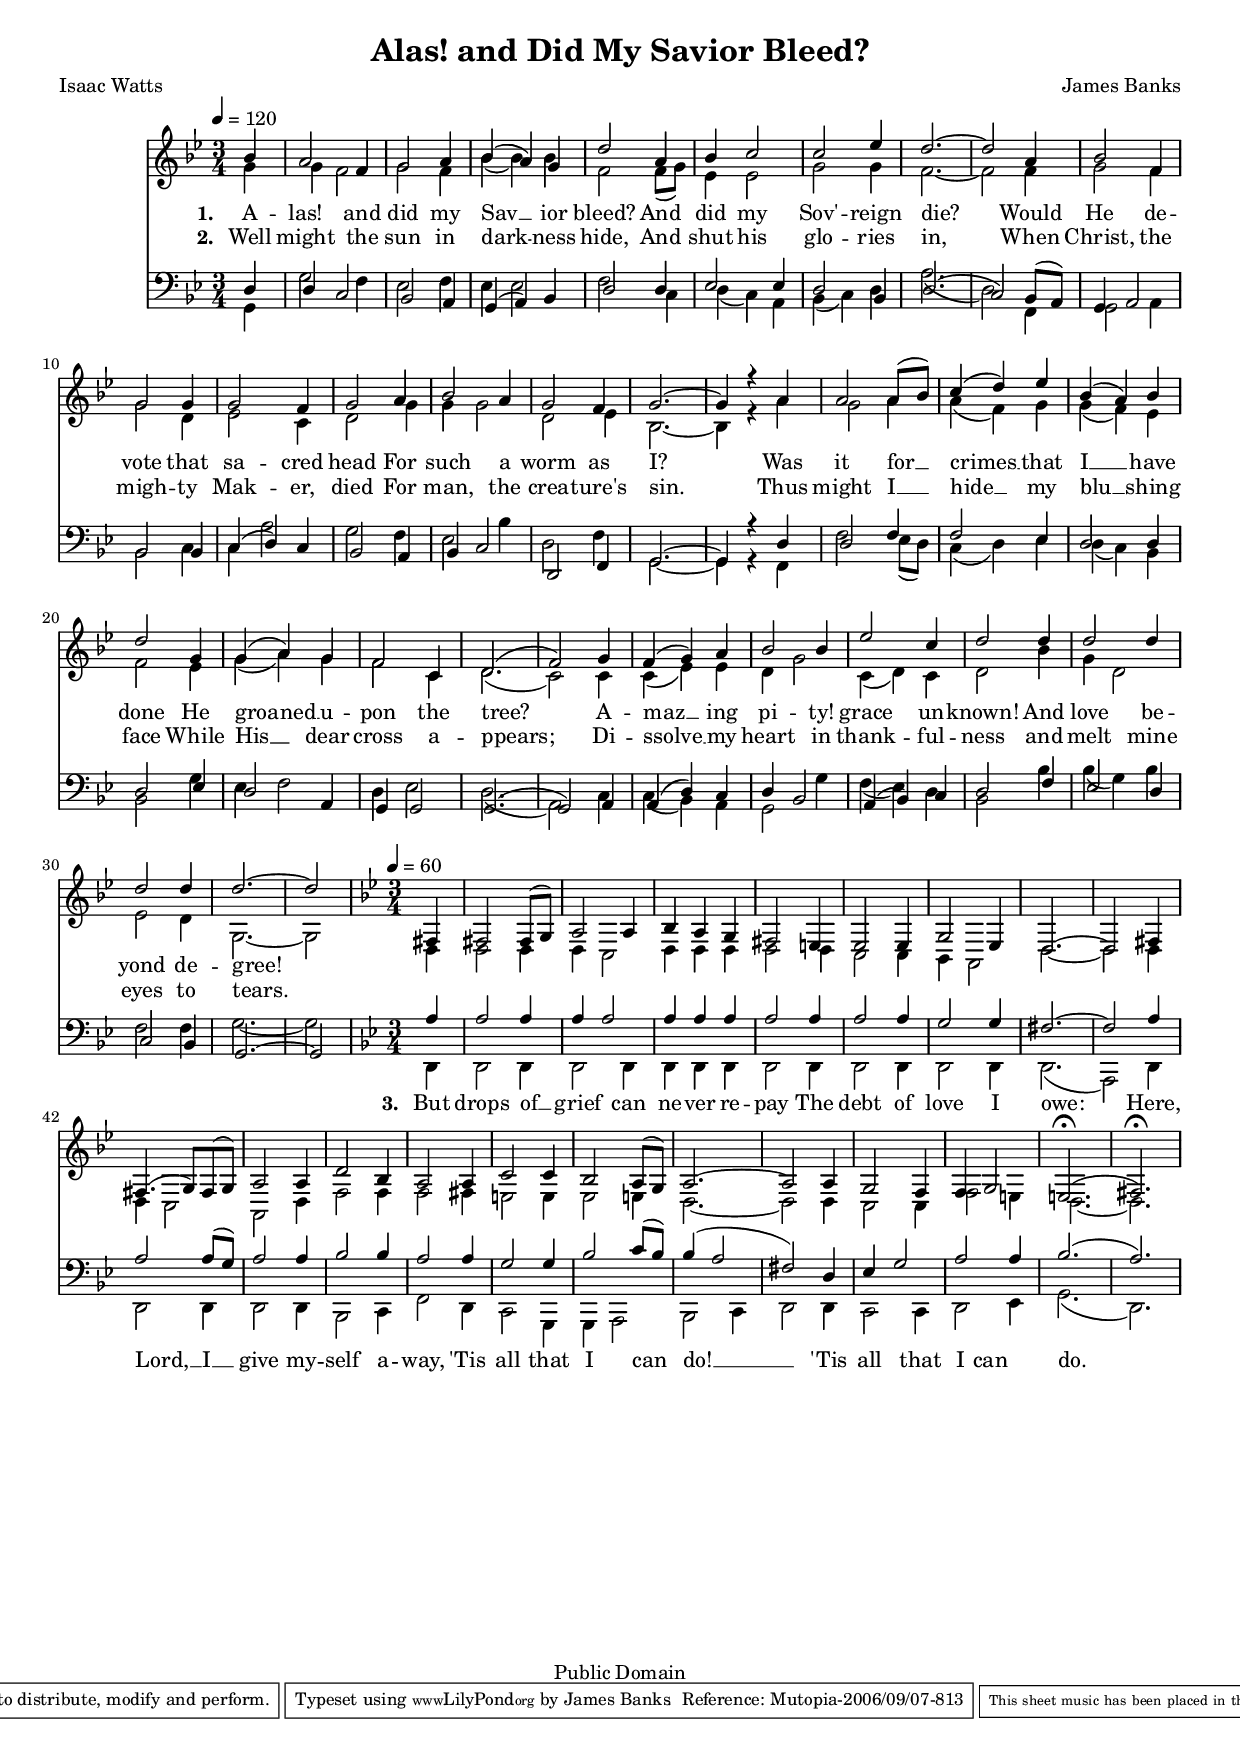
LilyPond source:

\version "2.8.6"

#(set-global-staff-size 17) 

\header {
 title = "Alas! and Did My Savior Bleed?"
 composer = "James Banks"
 poet = "Isaac Watts"
 
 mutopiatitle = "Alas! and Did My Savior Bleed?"
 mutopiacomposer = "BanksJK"
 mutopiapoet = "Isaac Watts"
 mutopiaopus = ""
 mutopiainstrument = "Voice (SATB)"
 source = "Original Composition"
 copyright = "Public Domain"
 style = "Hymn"
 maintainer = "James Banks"
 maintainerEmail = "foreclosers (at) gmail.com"
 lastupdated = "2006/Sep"
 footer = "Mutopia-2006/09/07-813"
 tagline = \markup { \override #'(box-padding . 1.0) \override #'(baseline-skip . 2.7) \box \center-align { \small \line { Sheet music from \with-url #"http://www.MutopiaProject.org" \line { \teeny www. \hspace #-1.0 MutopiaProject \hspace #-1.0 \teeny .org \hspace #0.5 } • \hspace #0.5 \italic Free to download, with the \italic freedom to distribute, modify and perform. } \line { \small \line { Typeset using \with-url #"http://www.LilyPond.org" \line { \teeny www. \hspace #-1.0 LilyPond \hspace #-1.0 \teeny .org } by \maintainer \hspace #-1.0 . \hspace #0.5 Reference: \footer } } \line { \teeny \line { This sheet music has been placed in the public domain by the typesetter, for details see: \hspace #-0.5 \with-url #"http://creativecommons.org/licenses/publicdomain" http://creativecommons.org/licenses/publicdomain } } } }
}

sopranoNotes = \relative { 
 \time 3/4
 \key g \minor
 \clef treble
 \set Staff.midiInstrument = "voice oohs"

  \tempo 4 = 120
  \partial 4*1 bes'4 
  a2 f4
  g2 a4
  bes( a) g
  d'2 a4
% 5
  bes c2
  c2 ees4
  d2.~
  d2 a4 
  bes2 f4
% 10
  g2 g4
  g2 f4
  g2 a4
  bes2 a4
  g2 f4
% 15
  g2.~
  g4 r a
  a2 a8( bes)
  c4( d) ees
  bes( a) bes
% 20
  d2 g,4
  g( a) g
  f2 c4
  d2.(
  f2) g4
  f4( g) a
  bes2 bes4
  ees2 c4
  d2 d4
  d2 d4
  d2 d4
  d2.~
  \partial 2*1 d2
}

altoNotes = \relative { 
 \time 3/4
 \key g \minor
 \clef treble
 \set Staff.midiInstrument = "voice oohs"


  \partial 4*1 g'4 
  g4 f2
  g2 f4
  bes( bes) bes
  f2 f8( g)
% 5
  ees4 ees2
  g2 g4
  f2.~
  f2 f4 
  g2 f4
% 10
  g2 d4
  ees2 c4
  d2 g4
  g4 g2
  d2 ees4
% 15
  bes2.~
  bes4 r a'
  g2 a4
  a4( f) g 
  g( f) ees
% 20
  f2 ees4
  g( a) g
  f2 c4
  d2.(
  c2) c4
% 25
  c4( ees) ees
  d4 g2
  c,4( d) c
  d2 bes'4
  g4 d2
  ees2 d4
  g,2.~
  \partial 2*1 g2
}

tenorNotes = \relative { 
 \time 3/4
 \key g \minor
 \clef bass
 \set Staff.midiInstrument = "voice oohs"


  \partial 4*1 d4 
  d4 c2
  bes2 a4
  g( a) bes
  d2 d4
  ees2 ees4
  d2 bes4
  d2.(
  c2) bes8( a) 
  g4 a2
  bes2 bes4
  c4( d) c
  bes2 a4
  bes4 c2
  d,2 f4
  g2.~
  g4 r d'
  d2 f4
  f2 ees4 
  d2 d4
  d2 ees4
  d2 a4
  g4 g2
  g2.(
  g2) a4
  a4( d) c
  d4 bes2
  a4( bes) c
  d2 f4
  ees2 d4
  c2 bes4
  g2.~
  \partial 2*1 g2
}

bassNotes = \relative { 
 \time 3/4
 \key g \minor
 \clef bass
 \set Staff.midiInstrument = "voice oohs"


% 1
  \partial 4*1 g,4 
  g'2 f4
  ees2 f4
  ees4 ees2
  f2 c4
% 5
  d4( c) a
  bes4( c) d
  a'2.(
  d,2) f,4 
  g2 a4
% 10
  bes2 c4
  c4 a'2
  g2 f4
  ees2 bes'4
  d,2 f4

% 15
  g,2.~
  g4 r f
  f'2 ees8( d)
  c4( d) ees 
  d4( c) bes 
  bes2 g'4
  ees4 f2
  d4 ees2
  d2.(
  a2) c4
  c4( bes) a
  g2 g'4
  f4( ees) d
  bes2 bes'4
  bes4( g) bes
  f2 f4
  g2.~
  \partial 2*1 g2
}

sopranoEnd = \relative {
 \time 3/4
 \clef treble
 \set Staff.midiInstrument = "voice oohs"
 \key g \minor

 \tempo 4 = 60
 \partial 4*1 fis4
 fis2 fis8( g)
 a2 a4
 bes4 a g
 fis2 e4
 ees2 ees4
 g2 ees4
 d2.~
 d2 fis4
 fis4.( g8) fis( g)
 a2 a4
 d2 bes4
 a2 a4
 c2 c4
 bes2 a8( g)
 a2.~
 a2 a4
 g2 f4
 f4 g2
 e2.(^\fermata
 fis2.)^\fermata
}

altoEnd = \relative {
 \time 3/4
 \clef treble
 \set Staff.instrument = ""
 \set Staff.midiInstrument = "voice oohs"

 \partial 4*1 d4
 d2 d4
 d4 c2
 d4 d d
 d2 d4
 c2 c4
 bes4 a2
 d2.~
 d2 d4
 d4 c2
 a2 d4
 f2 f4
 f2 fis4
 e2 e4
 ees2 e4
 d2.~
 d2 d4
 c2 c4
 f2 e4
 d2.~
 d2.
}

tenorEnd = \relative {
 \time 3/4
 \key g \minor
 \clef bass
 \set Staff.instrument = ""
 \set Staff.midiInstrument = "voice oohs"


 \partial 4*1 a4
 a2 a4
 a4 a2
 a4 a a
 a2 a4
 a2 a4
 g2 g4
 fis2.~
 fis2 a4
 a2 a8( g)
 a2 a4
 bes2 bes4
 a2 a4
 g2 g4
 bes2 c8( bes)
 bes4( a2
 fis2) d4
 ees4 g2
 a2 a4
 bes2.(
 a2.)
}

bassEnd = \relative {
 \time 3/4
 \clef bass
 \set Staff.midiInstrument = "voice oohs"

 \partial 4*1 d,4
 d2 d4
 d2 d4
 d4 d d
 d2 d4
 d2 d4
 d2 d4
 d2.(
 a2) d4
 d2 d4
 d2 d4
 bes2 c4
 f2 d4
 c2 g4
 g4 a2
 bes2 c4
 d2 d4
 c2 c4
 d2 ees4
 g2.(
 d2.)
}

verseOne = \lyricmode { 
\set stanza = "1. " A -- las! and did my Sav __ ior bleed?
And did my Sov' -- reign die? Would He de -- vote that sa --
cred head For such a worm as I? Was it for __ crimes __ that
I __ have done He groaned __ u -- pon the tree? A -- maz __
ing pi -- ty! grace un -- known! And love be -- yond de --
 gree! }

verseTwo = \lyricmode { 
\set stanza = "2. " Well might the sun in dark -- ness
hide, And shut his glo -- ries in, When Christ, the migh -- 
ty Mak -- er, died For man, the crea -- ture's sin.
Thus might I __ hide __ my blu __ shing face  While His __
dear cross a -- ppears; Di -- ssolve __ my heart in thank --
ful -- ness and melt mine eyes to tears. }

verseLast = \lyricmode { \set stanza = "3. "
But drops of __ grief can ne -- ver
re -- pay The debt of love I owe:  Here, Lord, __ I __ give
my -- self a -- way, 'Tis all that I can do! __ 'Tis all that
I can do. }

\score {
{
<<
\context Staff = TrebStaff 
  << 
  \context Voice = SVoice {
    \voiceOne \sopranoNotes 
    }
  \context Voice = AVoice {
    \voiceTwo \altoNotes
    }
  >>
\context Lyrics = verseone \lyricsto SVoice \verseOne
\context Lyrics = versetwo \lyricsto SVoice \verseTwo 
\context Staff = BassStaff
 <<
 \context Voice = TVoice {
  \voiceOne \tenorNotes
  }
 \context Voice = BVoice {
  \voiceTwo \bassNotes
  }
 >>
>>

<<
\context Staff = TrebStaff 
  << 
  \context Voice = SeVoice {
    \voiceOne \sopranoEnd 
    }
  \context Voice = AeVoice {
    \voiceTwo \altoEnd 
    }
  >>
\context Lyrics = lastverse \lyricsto SeVoice \verseLast

\context Staff = BassStaff
 <<
 \context Voice = TeVoice {
  \voiceOne \tenorEnd 
  }
 \context Voice = BeVoice {
  \voiceTwo \bassEnd 
  }
 >>
>>
}

 \midi { \tempo 4 = 120 }
 \layout { }
 }
